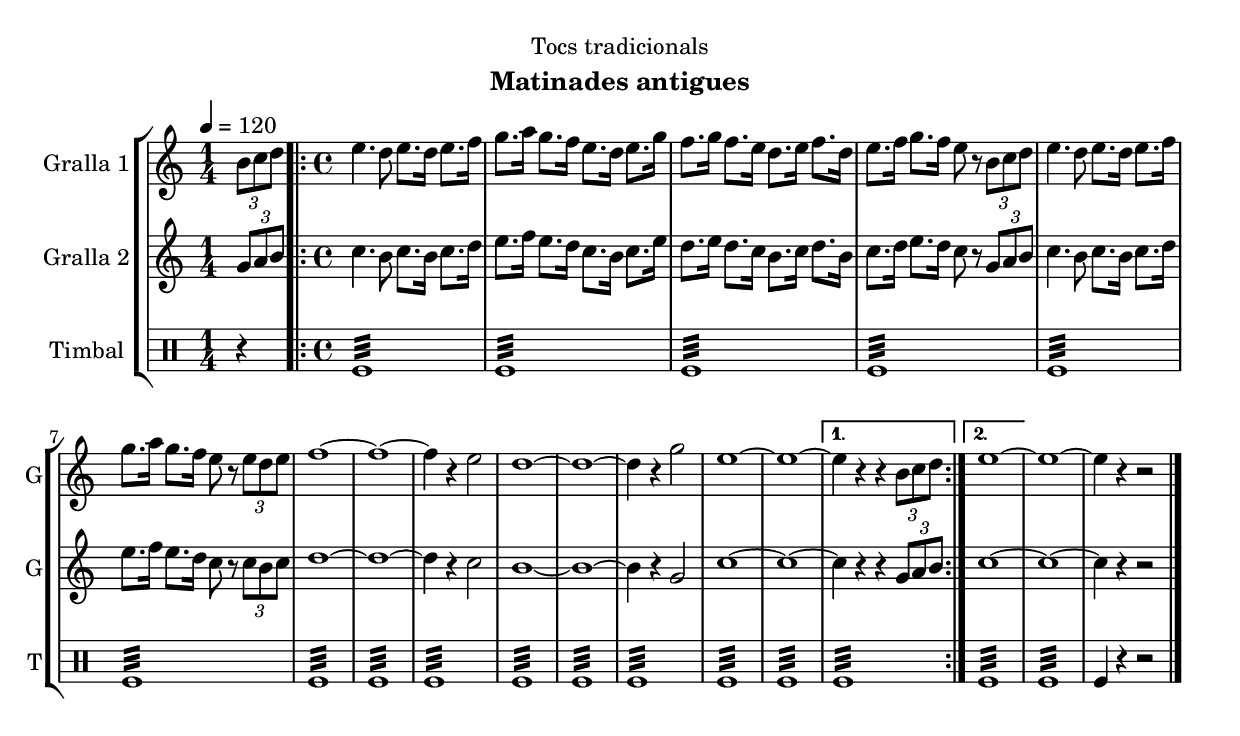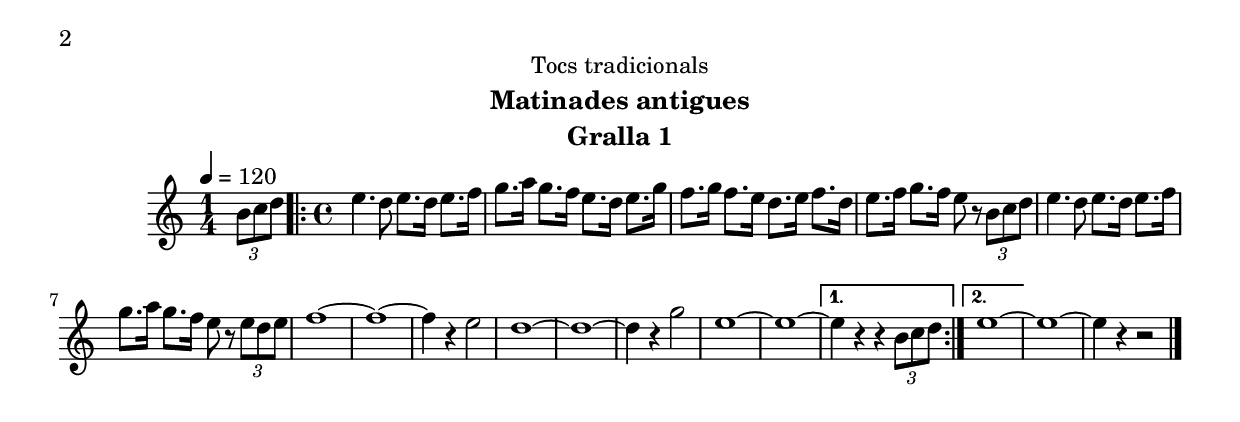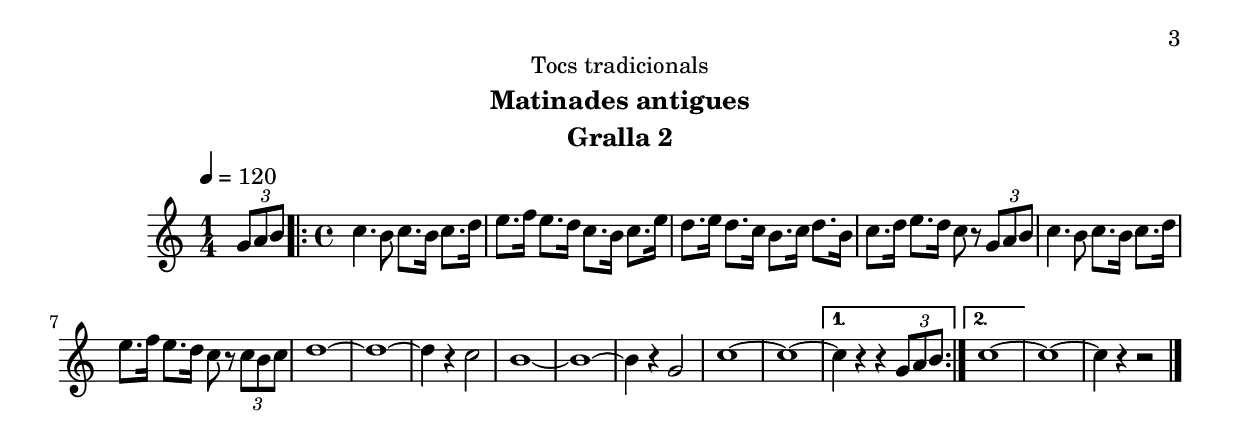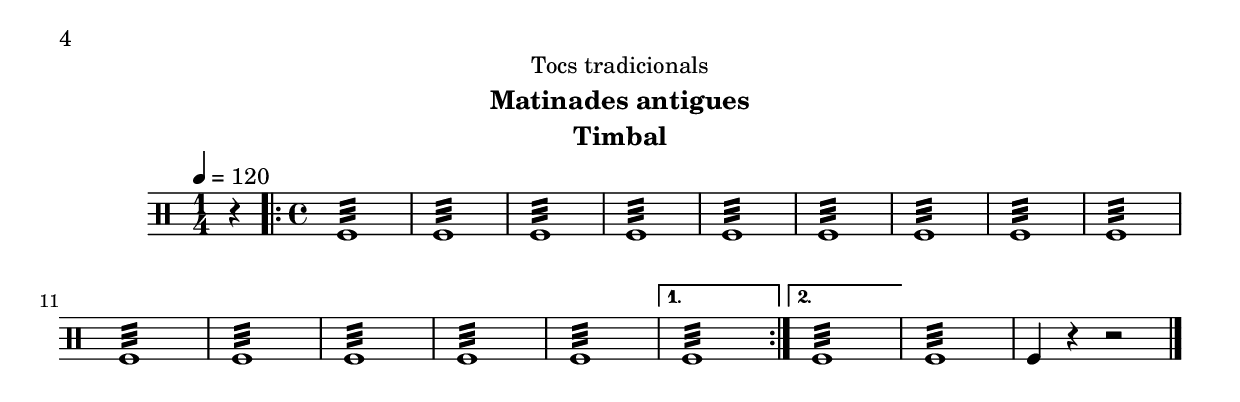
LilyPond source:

\version "2.22.1"

\header {
  dedication="Tocs tradicionals"
  title=""
  subtitle="Matinades antigues"
  subsubtitle=""
  poet=""
  meter=""
  piece=""
  composer=""
  arranger=""
  opus=""
  instrument=""
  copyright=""
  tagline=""
}

liniaroAa =
\relative b'
{
  \tempo 4=120
  \clef treble
  \key c \major
  \time 1/4
  \times 2/3 { b8 c d }  |
  \time 4/4   \repeat volta 2 { e4. d8 e8. d16 e8. f16  |
  g8. a16 g8. f16 e8. d16 e8. g16  |
  f8. g16 f8. e16 d8. e16 f8. d16  |
  %05
  e8. f16 g8. f16 e8 r \times 2/3 { b c d }  |
  e4. d8 e8. d16 e8. f16  |
  g8. a16 g8. f16 e8 r \times 2/3 { e d e }  |
  f1 ~  |
  f1 ~  |
  %10
  f4 r e2  |
  d1 ~  |
  d1 ~  |
  d4 r g2  |
  e1 ~  |
  %15
  e1 ~ }
  \alternative { { e4 r r \times 2/3 { b8 c d } }
  { e1 ~ } }
  e1 ~  |
  e4 r r2  \bar "|."
}

liniaroAb =
\relative g'
{
  \tempo 4=120
  \clef treble
  \key c \major
  \time 1/4
  \times 2/3 { g8 a b }  |
  \time 4/4   \repeat volta 2 { c4. b8 c8. b16 c8. d16  |
  e8. f16 e8. d16 c8. b16 c8. e16  |
  d8. e16 d8. c16 b8. c16 d8. b16  |
  %05
  c8. d16 e8. d16 c8 r \times 2/3 { g a b }  |
  c4. b8 c8. b16 c8. d16  |
  e8. f16 e8. d16 c8 r \times 2/3 { c b c }  |
  d1 ~  |
  d1 ~  |
  %10
  d4 r c2  |
  b1 ~  |
  b1 ~  |
  b4 r g2  |
  c1 ~  |
  %15
  c1 ~ }
  \alternative { { c4 r r \times 2/3 { g8 a b } }
  { c1 ~ } }
  c1 ~  |
  c4 r r2  \bar "|."
}

liniaroAc =
\drummode
{
  \tempo 4=120
  \time 1/4
  r4  |
  \time 4/4   \repeat volta 2 { tomfl1:32  |
  tomfl1:32  |
  tomfl1:32  |
  %05
  tomfl1:32  |
  tomfl1:32  |
  tomfl1:32  |
  tomfl1:32  |
  tomfl1:32  |
  %10
  tomfl1:32  |
  tomfl1:32  |
  tomfl1:32  |
  tomfl1:32  |
  tomfl1:32  |
  %15
  tomfl1:32 }
  \alternative { { tomfl1:32 }
  { tomfl1:32 } }
  tomfl1:32  |
  tomfl4 r r2  \bar "|."
}

\bookpart {
  \score {
    \new StaffGroup {
      \override Score.RehearsalMark #'self-alignment-X = #LEFT
      <<
        \new Staff \with {instrumentName = #"Gralla 1" shortInstrumentName = #"G"} \liniaroAa
        \new Staff \with {instrumentName = #"Gralla 2" shortInstrumentName = #"G"} \liniaroAb
        \new DrumStaff \with {instrumentName = #"Timbal" shortInstrumentName = #"T"} \liniaroAc
      >>
    }
    \layout {}
  }
  \score { \unfoldRepeats
    \new StaffGroup {
      \override Score.RehearsalMark #'self-alignment-X = #LEFT
      <<
        \new Staff \with {instrumentName = #"Gralla 1" shortInstrumentName = #"G"} \liniaroAa
        \new Staff \with {instrumentName = #"Gralla 2" shortInstrumentName = #"G"} \liniaroAb
        \new DrumStaff \with {instrumentName = #"Timbal" shortInstrumentName = #"T"} \liniaroAc
      >>
    }
    \midi {
      \set Staff.midiInstrument = "oboe"
      \set DrumStaff.midiInstrument = "drums"
    }
  }
}

\bookpart {
  \header {instrument="Gralla 1"}
  \score {
    \new StaffGroup {
      \override Score.RehearsalMark #'self-alignment-X = #LEFT
      <<
        \new Staff \liniaroAa
      >>
    }
    \layout {}
  }
  \score { \unfoldRepeats
    \new StaffGroup {
      \override Score.RehearsalMark #'self-alignment-X = #LEFT
      <<
        \new Staff \liniaroAa
      >>
    }
    \midi {
      \set Staff.midiInstrument = "oboe"
      \set DrumStaff.midiInstrument = "drums"
    }
  }
}

\bookpart {
  \header {instrument="Gralla 2"}
  \score {
    \new StaffGroup {
      \override Score.RehearsalMark #'self-alignment-X = #LEFT
      <<
        \new Staff \liniaroAb
      >>
    }
    \layout {}
  }
  \score { \unfoldRepeats
    \new StaffGroup {
      \override Score.RehearsalMark #'self-alignment-X = #LEFT
      <<
        \new Staff \liniaroAb
      >>
    }
    \midi {
      \set Staff.midiInstrument = "oboe"
      \set DrumStaff.midiInstrument = "drums"
    }
  }
}

\bookpart {
  \header {instrument="Timbal"}
  \score {
    \new StaffGroup {
      \override Score.RehearsalMark #'self-alignment-X = #LEFT
      <<
        \new DrumStaff \liniaroAc
      >>
    }
    \layout {}
  }
  \score { \unfoldRepeats
    \new StaffGroup {
      \override Score.RehearsalMark #'self-alignment-X = #LEFT
      <<
        \new DrumStaff \liniaroAc
      >>
    }
    \midi {
      \set Staff.midiInstrument = "oboe"
      \set DrumStaff.midiInstrument = "drums"
    }
  }
}

